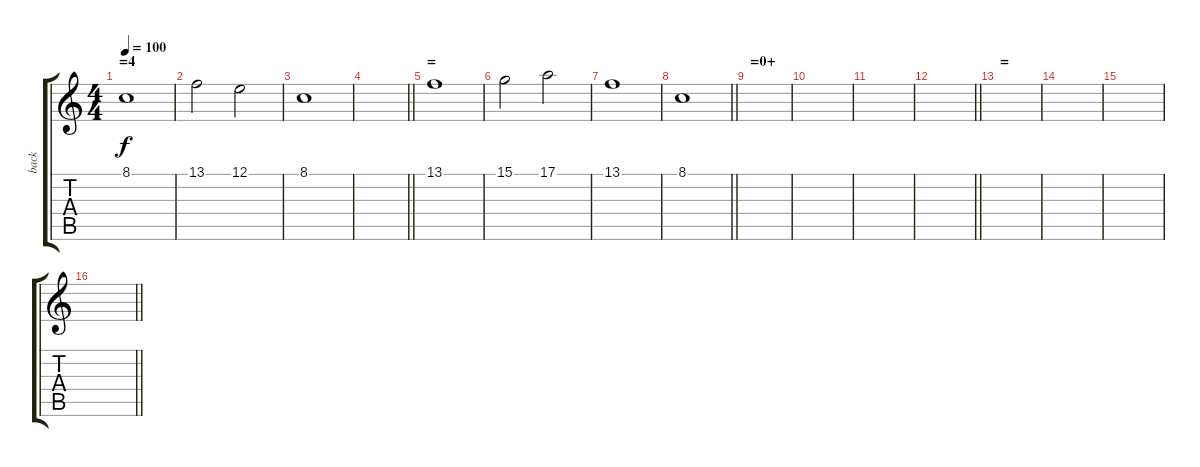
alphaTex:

\track ("back" "back") {instrument pad6metallic}
\staff {score tabs}
\tuning (E4 B3 G3 D3 A2 E2) {hide}
\ts (4 4)
\section ("" "=4")
\tempo 100
\clef g2
\ks c
8.1.1{dy f} |
13.1.2 12.1.2 |
8.1.1 |
\barLineRight lightlight
|
\section ("" "=")
13.1.1 |
15.1.2 17.1.2 |
13.1.1 |
\barLineRight lightlight
8.1.1 |
\section ("" "=0+")
|
|
|
\barLineRight lightlight
|
\section ("" "=")
|
|
|
\barLineRight lightlight
